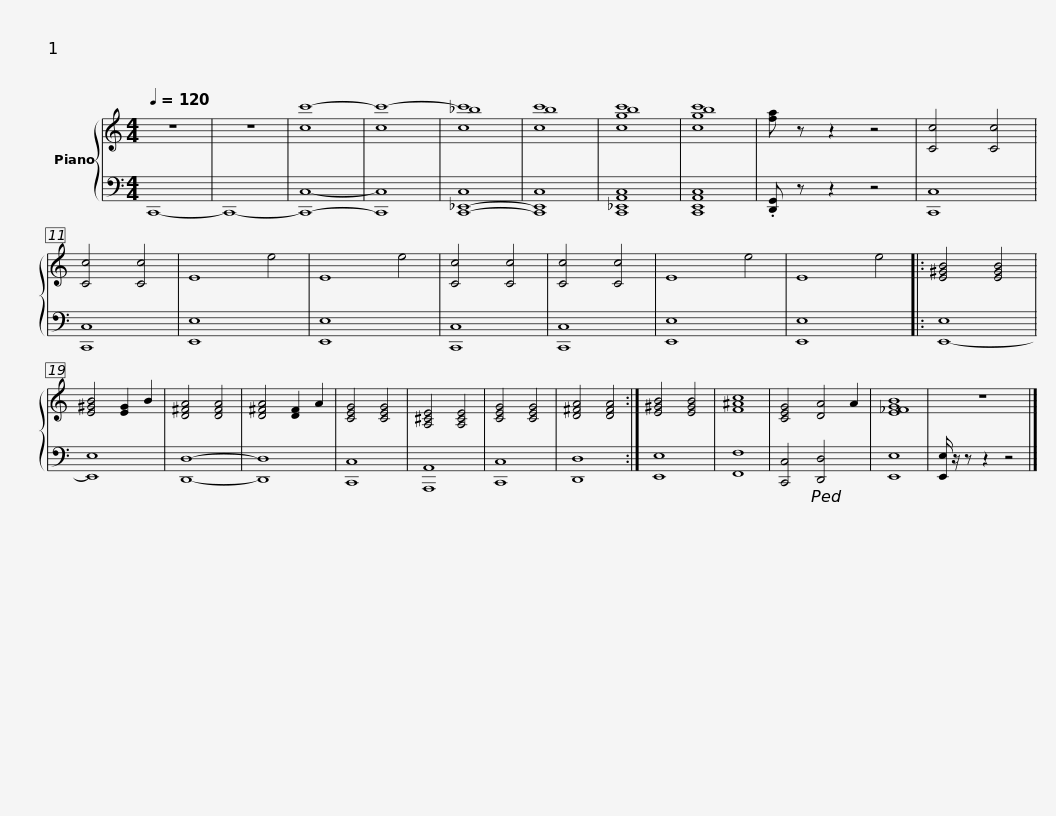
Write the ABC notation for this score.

X:1
%%score { ( 1 3 5 6 ) | ( 2 4 ) }
L:1/8
Q:1/4=120
M:4/4
I:linebreak $
K:C
V:1 treble
V:3 treble
V:5 treble
V:6 treble
V:2 bass
V:4 bass
V:1
 z8 | z8 | c'8- | c'8- | c'8 | %5
 c'8 | c'8 |$ c'8 | [fa] z z2 z4 | [Cc]4 [Cc]4 | %10
 [Cc]4 [Cc]4 | E8 e4 | E8 e4 |$ [Cc]4 [Cc]4 | [Cc]4 [Cc]4 | %15
 E8 e4 | E8 e4 |: [E^GB]4 [EGB]4 | [E^GB]4 [EG]2 B2 |$ [D^FA]4 [DFA]4 | %20
 [D^FA]4 [DF]2 A2 | [CEG]4 [CEG]4 | [A,^CE]4 [A,CE]4 | [CEG]4 [CEG]4 | [D^FA]4 [DFA]4 :|$ %25
 [E^GB]4 [EGB]4 | [F^Ac]8 | [CEG]4 [DA]4 A2 | [E_FGB]8 | z8 |] %30
V:2
 C,,8- | C,,8- | C,,8- | C,,8 | [C,,_E,,]8- | %5
 [C,,E,,]8 | [C,,_E,,]8 |$ [A,,C,]8 | .[D,,G,,] z z2 z4 | C,8 | %10
 C,8 | E,8 x4 | E,8 x4 |$ C,8 | C,8 | %15
 E,8 x4 | E,8 x4 |: E,8 | E,8 |$ D,8- | %20
 D,8 | C,8 | A,,8 | C,8 | D,8 :|$ %25
 E,8 | F,8 | [C,,C,]4!ped! [D,,D,]4 x2 | E,8 | [E,,E,]/ z/ z z2 z4 |] %30
V:3
 x8 | x8 | c8 | c8 | _b8 | %5
 b8 | b8 |$ b8 | x8 | x8 | %10
 x8 | x12 | x12 |$ x8 | x8 | %15
 x12 | x12 |: x8 | x8 |$ x8 | %20
 x8 | x8 | x8 | x8 | x8 :|$ %25
 x8 | x8 | x10 | x8 | x8 |] %30
V:4
 x8 | x8 | C,8- | C,8 | C,8 | %5
 C,8 | [A,,C,]8 |$ [C,,E,,]8 | x8 | C,,8 | %10
 C,,8 | E,,8 x4 | E,,8 x4 |$ C,,8 | C,,8 | %15
 E,,8 x4 | E,,8 x4 |: E,,8- | E,,8 |$ D,,8- | %20
 D,,8 | C,,8 | A,,,8 | C,,8 | D,,8 :|$ %25
 E,,8 | F,,8 | x10 | E,,8 | x8 |] %30
V:5
 x8 | x8 | x8 | x8 | c8 | %5
 c8 | g8 |$ g8 | x8 | x8 | %10
 x8 | x12 | x12 |$ x8 | x8 | %15
 x12 | x12 |: x8 | x8 |$ x8 | %20
 x8 | x8 | x8 | x8 | x8 :|$ %25
 x8 | x8 | x10 | x8 | x8 |] %30
V:6
 x8 | x8 | x8 | x8 | x8 | %5
 x8 | c8 |$ c8 | x8 | x8 | %10
 x8 | x12 | x12 |$ x8 | x8 | %15
 x12 | x12 |: x8 | x8 |$ x8 | %20
 x8 | x8 | x8 | x8 | x8 :|$ %25
 x8 | x8 | x10 | x8 | x8 |] %30
